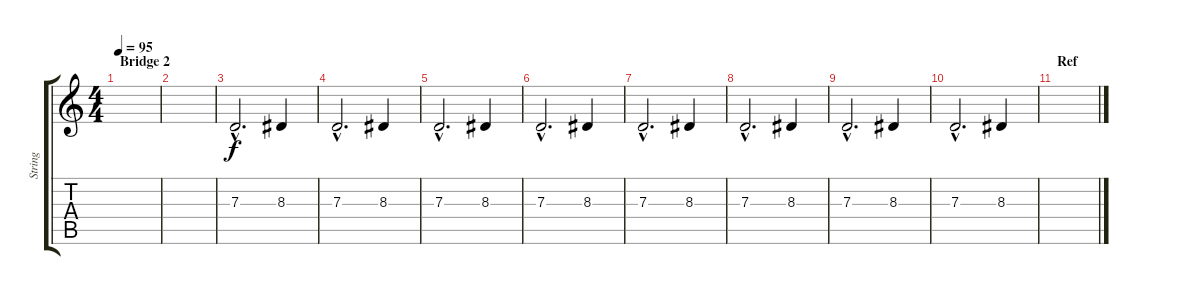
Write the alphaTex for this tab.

\track ("String" "String") {instrument pad2warm}
\staff {score tabs}
\tuning (E4 B3 G3 D3 A2 E2) {hide}
\ts (4 4)
\section ("" "Bridge 2")
\tempo 95
\clef g2
\ks c
|
|
7.3{hac}.2{d} 8.3.4 |
7.3{hac}.2{d} 8.3.4 |
7.3{hac}.2{d} 8.3.4 |
7.3{hac}.2{d} 8.3.4 |
7.3{hac}.2{d} 8.3.4 |
7.3{hac}.2{d} 8.3.4 |
7.3{hac}.2{d} 8.3.4 |
7.3{hac}.2{d} 8.3.4 |
\section ("" "Ref")
